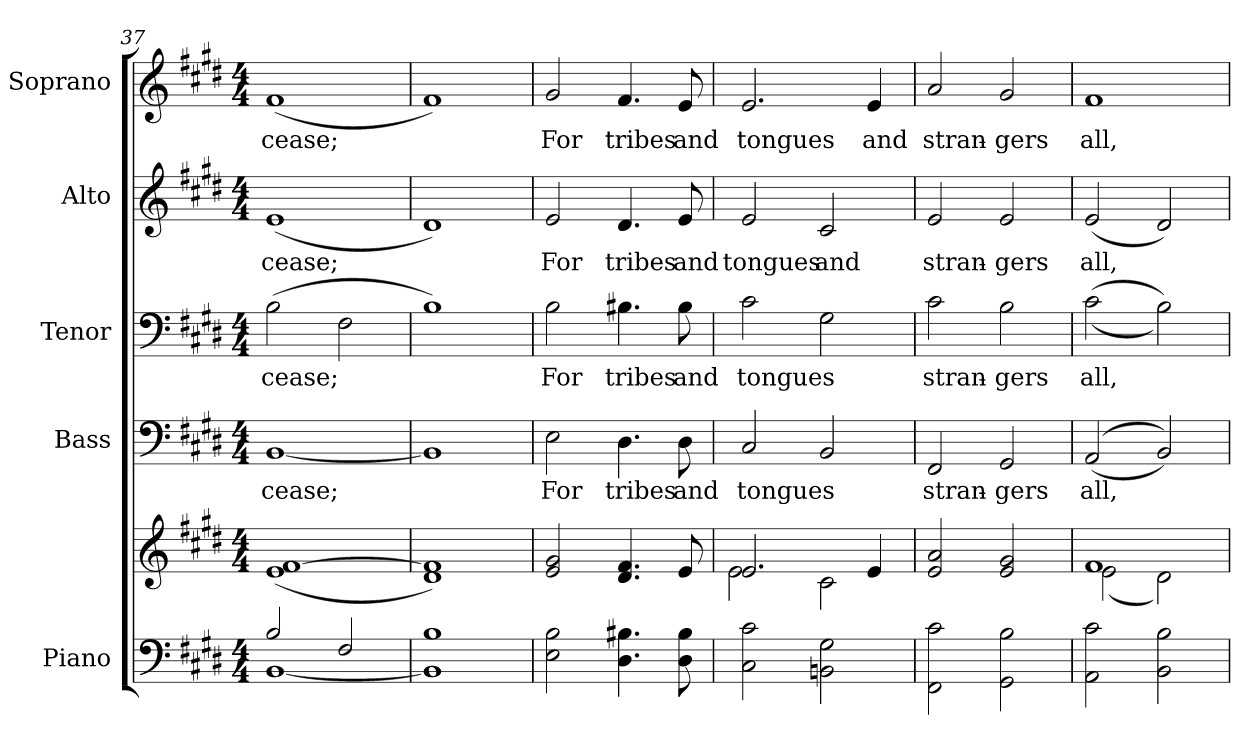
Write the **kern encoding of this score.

**kern	**kern	**kern	**text	**kern	**text	**kern	**text	**kern	**text
*part5	*part5	*part4	*part4	*part3	*part3	*part2	*part2	*part1	*part1
*staff6	*staff5	*staff4	*staff4	*staff3	*staff3	*staff2	*staff2	*staff1	*staff1
*I"Piano	*	*I"Bass	*	*I"Tenor	*	*I"Alto	*	*I"Soprano	*
*I'Pno.	*	*I'B.	*	*I'T.	*	*I'A.	*	*I'S.	*
*clefF4	*clefG2	*clefF4	*	*clefF4	*	*clefG2	*	*clefG2	*
*k[f#c#g#d#]	*k[f#c#g#d#]	*k[f#c#g#d#]	*	*k[f#c#g#d#]	*	*k[f#c#g#d#]	*	*k[f#c#g#d#]	*
*E:	*E:	*E:	*	*E:	*	*E:	*	*E:	*
*M4/4	*M4/4	*M4/4	*	*M4/4	*	*M4/4	*	*M4/4	*
=37	=37	=37	=37	=37	=37	=37	=37	=37	=37
*^	*	*	*	*	*	*	*	*	*
!	!	!	!	!LO:LY:b:color=#000000	!	!	!	!	!	!
!	!	!	!	!	!	!LO:LY:b:color=#000000	!	!	!	!
!	!	!	!	!	!	!	!	!LO:LY:b:color=#000000	!	!
!	!	!	!	!	!	!	!	!	!	!LO:LY:b:color=#000000
2Bi/	[<1BBi	(1ei [>1f#i	[<1BBi	cease;	(2Bi\	cease;	(1ei	cease;	(1f#i	cease;
2F#i/	.	.	.	.	2F#i\	.	.	.	.	.
!!LO:PB:g=z
=38	=38	=38	=38	=38	=38	=38	=38	=38	=38	=38
1Bi	1BBi]	1d#i 1f#i])	1BBi]	.	1Bi)	.	1d#i)	.	1f#i)	.
*v	*v	*	*	*	*	*	*	*	*	*
=39	=39	=39	=39	=39	=39	=39	=39	=39	=39
*^	*	*	*	*	*	*	*	*	*
!	!	!	!	!LO:LY:b:color=#000000	!	!	!	!	!	!
*v	*v	*	*	*	*	*	*	*	*	*
*^	*	*	*	*	*	*	*	*	*
!	!	!	!	!	!	!LO:LY:b:color=#000000	!	!	!	!
*v	*v	*	*	*	*	*	*	*	*	*
*^	*	*	*	*	*	*	*	*	*
!	!	!	!	!	!	!	!	!LO:LY:b:color=#000000	!	!
*v	*v	*	*	*	*	*	*	*	*	*
*^	*	*	*	*	*	*	*	*	*
!	!	!	!	!	!	!	!	!	!	!LO:LY:b:color=#000000
*v	*v	*	*	*	*	*	*	*	*	*
2Ei\ 2Bi	2ei/ 2g#i	2Ei\	For	2Bi\	For	2ei/	For	2g#i/	For
!	!	!	!LO:LY:b:color=#000000	!	!	!	!	!	!
!	!	!	!	!	!LO:LY:b:color=#000000	!	!	!	!
!	!	!	!	!	!	!	!LO:LY:b:color=#000000	!	!
!	!	!	!	!	!	!	!	!	!LO:LY:b:color=#000000
4.D#i\ 4.B#Xi	4.d#i/ 4.f#i	4.D#i\	tribes	4.B#Xi\	tribes	4.d#i/	tribes	4.f#i/	tribes
!	!	!	!LO:LY:b:color=#000000	!	!	!	!	!	!
!	!	!	!	!	!LO:LY:b:color=#000000	!	!	!	!
!	!	!	!	!	!	!	!LO:LY:b:color=#000000	!	!
!	!	!	!	!	!	!	!	!	!LO:LY:b:color=#000000
8D#i\ 8B#i	8ei/	8D#i\	and	8B#i\	and	8ei/	and	8ei/	and
=40	=40	=40	=40	=40	=40	=40	=40	=40	=40
*	*^	*	*	*	*	*	*	*	*
!	!	!	!	!LO:LY:b:color=#000000	!	!	!	!	!	!
!	!	!	!	!	!	!LO:LY:b:color=#000000	!	!	!	!
!	!	!	!	!	!	!	!	!LO:LY:b:color=#000000	!	!
!	!	!	!	!	!	!	!	!	!	!LO:LY:b:color=#000000
2C#i\ 2c#i	2.ei/	2ei\	2C#i/	tongues	2c#i\	tongues	2ei/	tongues	2.ei/	tongues
!	!	!	!	!	!	!	!	!LO:LY:b:color=#000000	!	!
2BBni\ 2G#i	.	2c#i\	2BBi/	.	2G#i\	.	2c#i/	and	.	.
!	!	!	!	!	!	!	!	!	!	!LO:LY:b:color=#000000
.	4ei/	.	.	.	.	.	.	.	4ei/	and
*	*v	*v	*	*	*	*	*	*	*	*
!!LO:PB:g=z
=41	=41	=41	=41	=41	=41	=41	=41	=41	=41
!	!	!	!LO:LY:b:color=#000000	!	!	!	!	!	!
!	!	!	!	!	!LO:LY:b:color=#000000	!	!	!	!
!	!	!	!	!	!	!	!LO:LY:b:color=#000000	!	!
!	!	!	!	!	!	!	!	!	!LO:LY:b:color=#000000
2FF#i\ 2c#i	2ei/ 2ai	2FF#i/	stran-	2c#i\	stran-	2ei/	stran-	2ai/	stran-
!	!	!	!LO:LY:b:color=#000000	!	!	!	!	!	!
!	!	!	!	!	!LO:LY:b:color=#000000	!	!	!	!
!	!	!	!	!	!	!	!LO:LY:b:color=#000000	!	!
!	!	!	!	!	!	!	!	!	!LO:LY:b:color=#000000
2GG#i\ 2Bi	2ei/ 2g#i	2GG#i/	-gers	2Bi\	-gers	2ei/	-gers	2g#i/	-gers
=42	=42	=42	=42	=42	=42	=42	=42	=42	=42
*	*^	*	*	*	*	*	*	*	*
!	!	!	!	!LO:LY:b:color=#000000	!	!	!	!	!	!
!	!	!	!	!	!	!LO:LY:b:color=#000000	!	!	!	!
!	!	!	!	!	!	!	!	!LO:LY:b:color=#000000	!	!
!	!	!	!	!	!	!	!	!	!	!LO:LY:b:color=#000000
2AAi\ 2c#i	1f#i	(2ei\	((2AAi/	all,	((2c#i\	all,	(2ei/	all,	1f#i	all,
2BBi\ 2Bi	.	2d#i\)	2BBi/))	.	2Bi\))	.	2d#i/)	.	.	.
*	*v	*v	*	*	*	*	*	*	*	*
=	=	=	=	=	=	=	=	=	=
*-	*-	*-	*-	*-	*-	*-	*-	*-	*-
